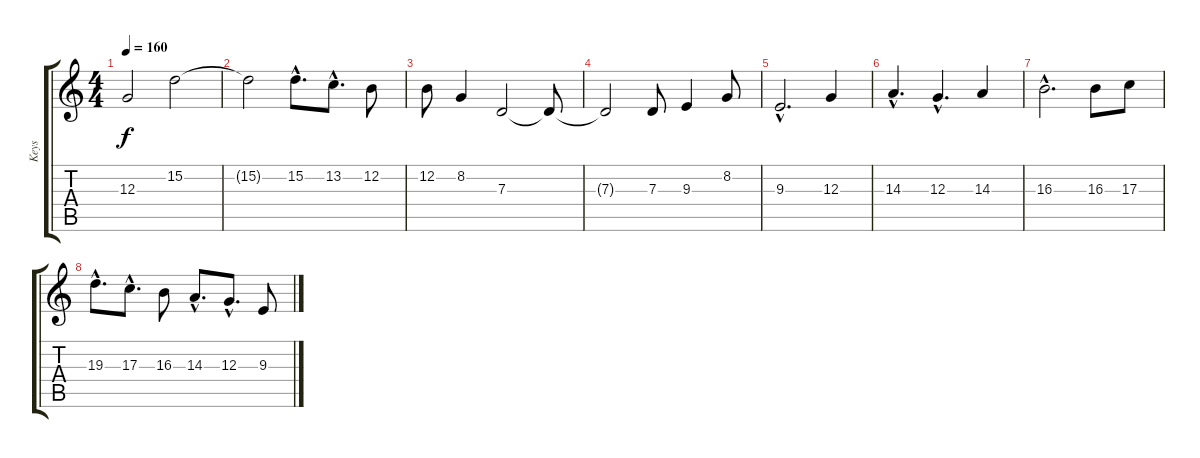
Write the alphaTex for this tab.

\track ("Keys" "Keys") {instrument lead2sawtooth}
\staff {score tabs}
\tuning (E4 B3 G3 D3 A2 E2) {hide}
\ts (4 4)
\tempo 160
\clef g2
\ks c
12.3.2{dy f} 15.2.2 |
15.2{t}.2 15.2{hac}.8{d} 13.2{hac}.8{d} 12.2.8 |
12.2.8 8.2.4 7.3.2 7.3{t}.8 |
7.3{t}.2 7.3.8 9.3.4 8.2.8 |
9.3{hac}.2{d} 12.3.4 |
14.3{hac}.4{d} 12.3{hac}.4{d} 14.3.4 |
16.3{hac}.2{d} 16.3.8 17.3.8 |
19.3{hac}.8{d} 17.3{hac}.8{d} 16.3.8 14.3{hac}.8{d} 12.3{hac}.8{d} 9.3.8
